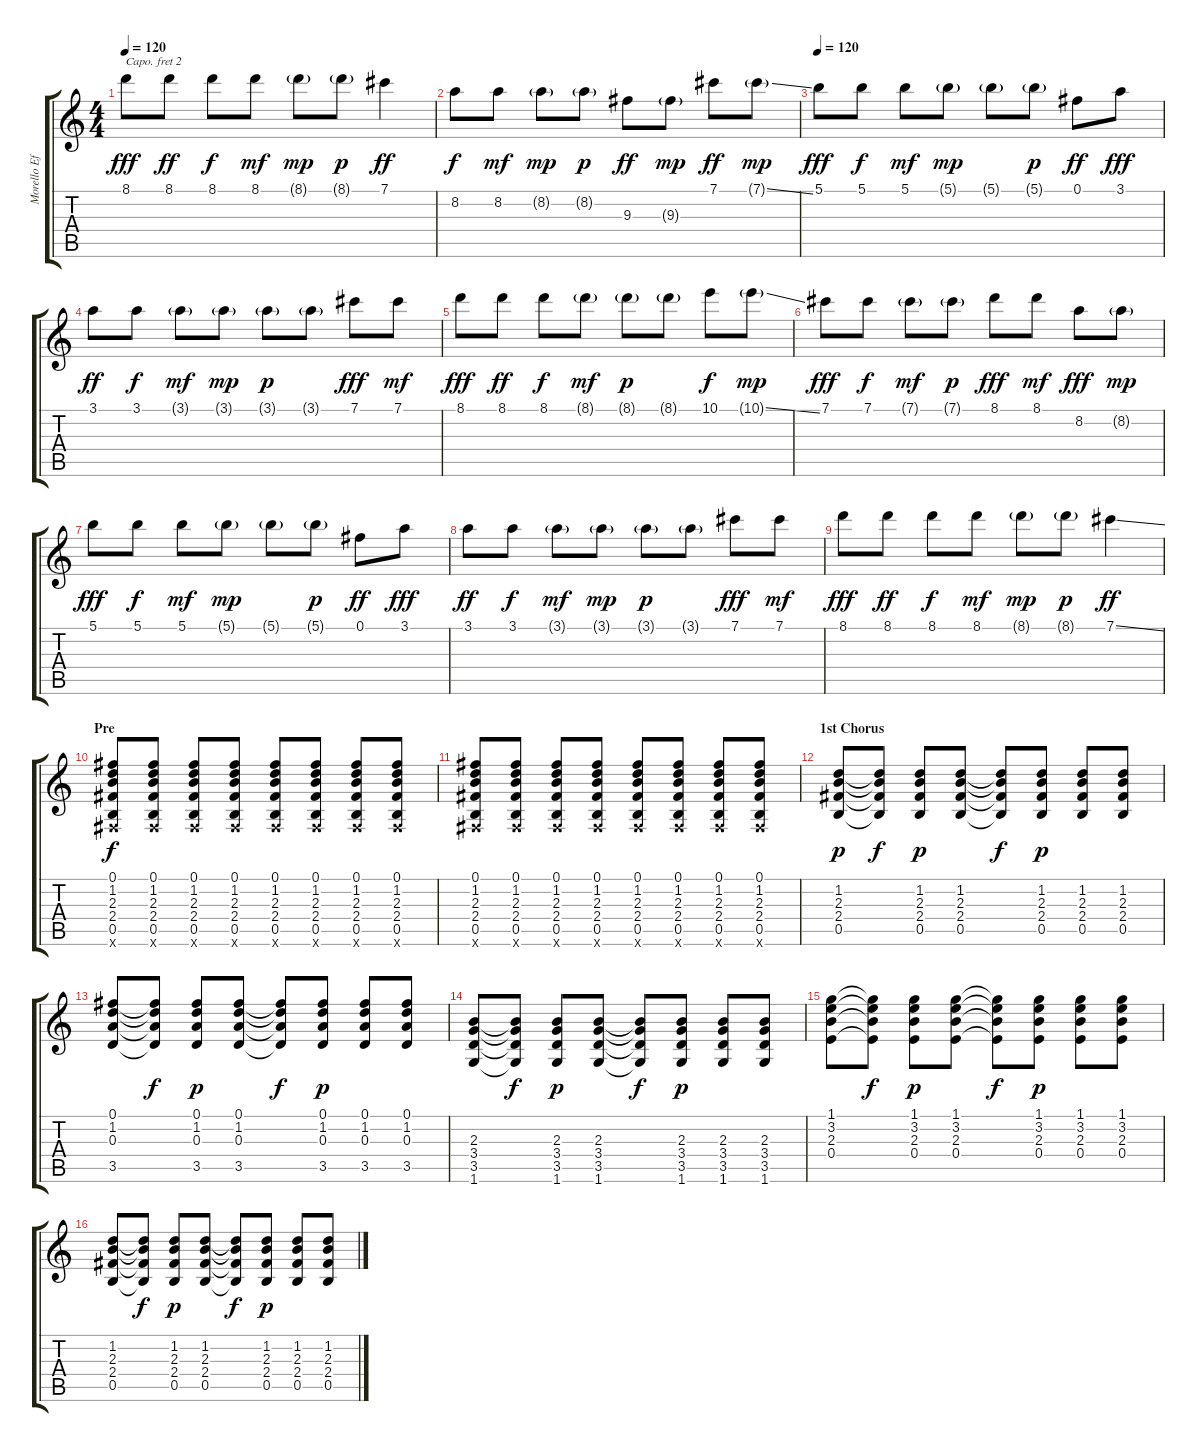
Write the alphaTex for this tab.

\track ("Morello Effects" "Morello Ef") {instrument electricguitarclean}
\staff {score tabs}
\capo 2
\tuning (E4 B3 G3 D3 A2 E2) {hide}
\ts (4 4)
\tempo 120
\clef g2
\ks c
8.1.8{dy fff} 8.1.8{dy ff} 8.1.8{dy f} 8.1.8{dy mf} 8.1{g}.8{dy mp} 8.1{g}.8{dy p} 7.1.4{dy ff} |
8.2.8{dy f} 8.2.8{dy mf} 8.2{g}.8{dy mp} 8.2{g}.8{dy p} 9.3.8{dy ff} 9.3{g}.8{dy mp} 7.1.8{dy ff} 7.1{ss g}.8{dy mp} |
\tempo 120
5.1.8{dy fff} 5.1.8{dy f} 5.1.8{dy mf} 5.1{g}.8{dy mp} 5.1{g}.8 5.1{g}.8{dy p} 0.1.8{dy ff} 3.1.8{dy fff} |
3.1.8{dy ff} 3.1.8{dy f} 3.1{g}.8{dy mf} 3.1{g}.8{dy mp} 3.1{g}.8{dy p} 3.1{g}.8 7.1.8{dy fff} 7.1.8{dy mf} |
8.1.8{dy fff} 8.1.8{dy ff} 8.1.8{dy f} 8.1{g}.8{dy mf} 8.1{g}.8{dy p} 8.1{g}.8 10.1.8{dy f} 10.1{ss g}.8{dy mp} |
7.1.8{dy fff} 7.1.8{dy f} 7.1{g}.8{dy mf} 7.1{g}.8{dy p} 8.1.8{dy fff} 8.1.8{dy mf} 8.2.8{dy fff} 8.2{g}.8{dy mp} |
5.1.8{dy fff} 5.1.8{dy f} 5.1.8{dy mf} 5.1{g}.8{dy mp} 5.1{g}.8 5.1{g}.8{dy p} 0.1.8{dy ff} 3.1.8{dy fff} |
3.1.8{dy ff} 3.1.8{dy f} 3.1{g}.8{dy mf} 3.1{g}.8{dy mp} 3.1{g}.8{dy p} 3.1{g}.8 7.1.8{dy fff} 7.1.8{dy mf} |
8.1.8{dy fff} 8.1.8{dy ff} 8.1.8{dy f} 8.1.8{dy mf} 8.1{g}.8{dy mp} 8.1{g}.8{dy p} 7.1{ss}.4{dy ff} |
\section ("" "Pre")
(0.1 1.2 2.3 2.4 0.5 0.6{x}).8{dy f volume 3 instrument distortionguitar} (0.1 1.2 2.3 2.4 0.5 0.6{x}).8{volume 12} (0.1 1.2 2.3 2.4 0.5 0.6{x}).8 (0.1 1.2 2.3 2.4 0.5 0.6{x}).8 (0.1 1.2 2.3 2.4 0.5 0.6{x}).8 (0.1 1.2 2.3 2.4 0.5 0.6{x}).8 (0.1 1.2 2.3 2.4 0.5 0.6{x}).8 (0.1 1.2 2.3 2.4 0.5 0.6{x}).8 |
(0.1 1.2 2.3 2.4 0.5 0.6{x}).8 (0.1 1.2 2.3 2.4 0.5 0.6{x}).8 (0.1 1.2 2.3 2.4 0.5 0.6{x}).8 (0.1 1.2 2.3 2.4 0.5 0.6{x}).8 (0.1 1.2 2.3 2.4 0.5 0.6{x}).8 (0.1 1.2 2.3 2.4 0.5 0.6{x}).8 (0.1 1.2 2.3 2.4 0.5 0.6{x}).8 (0.1 1.2 2.3 2.4 0.5 0.6{x}).8 |
\section ("" "1st Chorus")
(1.2 2.3 2.4 0.5).8{dy p instrument distortionguitar} (1.2{t} 2.3{t} 2.4{t} 0.5{t}).8{dy f} (1.2 2.3 2.4 0.5).8{dy p} (1.2 2.3 2.4 0.5).8 (1.2{t} 2.3{t} 2.4{t} 0.5{t}).8{dy f} (1.2 2.3 2.4 0.5).8{dy p} (1.2 2.3 2.4 0.5).8 (1.2 2.3 2.4 0.5).8 |
(0.1 1.2 0.3 3.5).8 (0.1{t} 1.2{t} 0.3{t} 3.5{t}).8{dy f} (0.1 1.2 0.3 3.5).8{dy p} (0.1 1.2 0.3 3.5).8 (0.1{t} 1.2{t} 0.3{t} 3.5{t}).8{dy f} (0.1 1.2 0.3 3.5).8{dy p} (0.1 1.2 0.3 3.5).8 (0.1 1.2 0.3 3.5).8 |
(2.3 3.4 3.5 1.6).8 (2.3{t} 3.4{t} 3.5{t} 1.6{t}).8{dy f} (2.3 3.4 3.5 1.6).8{dy p} (2.3 3.4 3.5 1.6).8 (2.3{t} 3.4{t} 3.5{t} 1.6{t}).8{dy f} (2.3 3.4 3.5 1.6).8{dy p} (2.3 3.4 3.5 1.6).8 (2.3 3.4 3.5 1.6).8 |
(1.1 3.2 2.3 0.4).8 (1.1{t} 3.2{t} 2.3{t} 0.4{t}).8{dy f} (1.1 3.2 2.3 0.4).8{dy p} (1.1 3.2 2.3 0.4).8 (1.1{t} 3.2{t} 2.3{t} 0.4{t}).8{dy f} (1.1 3.2 2.3 0.4).8{dy p} (1.1 3.2 2.3 0.4).8 (1.1 3.2 2.3 0.4).8 |
(1.2 2.3 2.4 0.5).8{instrument distortionguitar} (1.2{t} 2.3{t} 2.4{t} 0.5{t}).8{dy f} (1.2 2.3 2.4 0.5).8{dy p} (1.2 2.3 2.4 0.5).8 (1.2{t} 2.3{t} 2.4{t} 0.5{t}).8{dy f} (1.2 2.3 2.4 0.5).8{dy p} (1.2 2.3 2.4 0.5).8 (1.2 2.3 2.4 0.5).8
